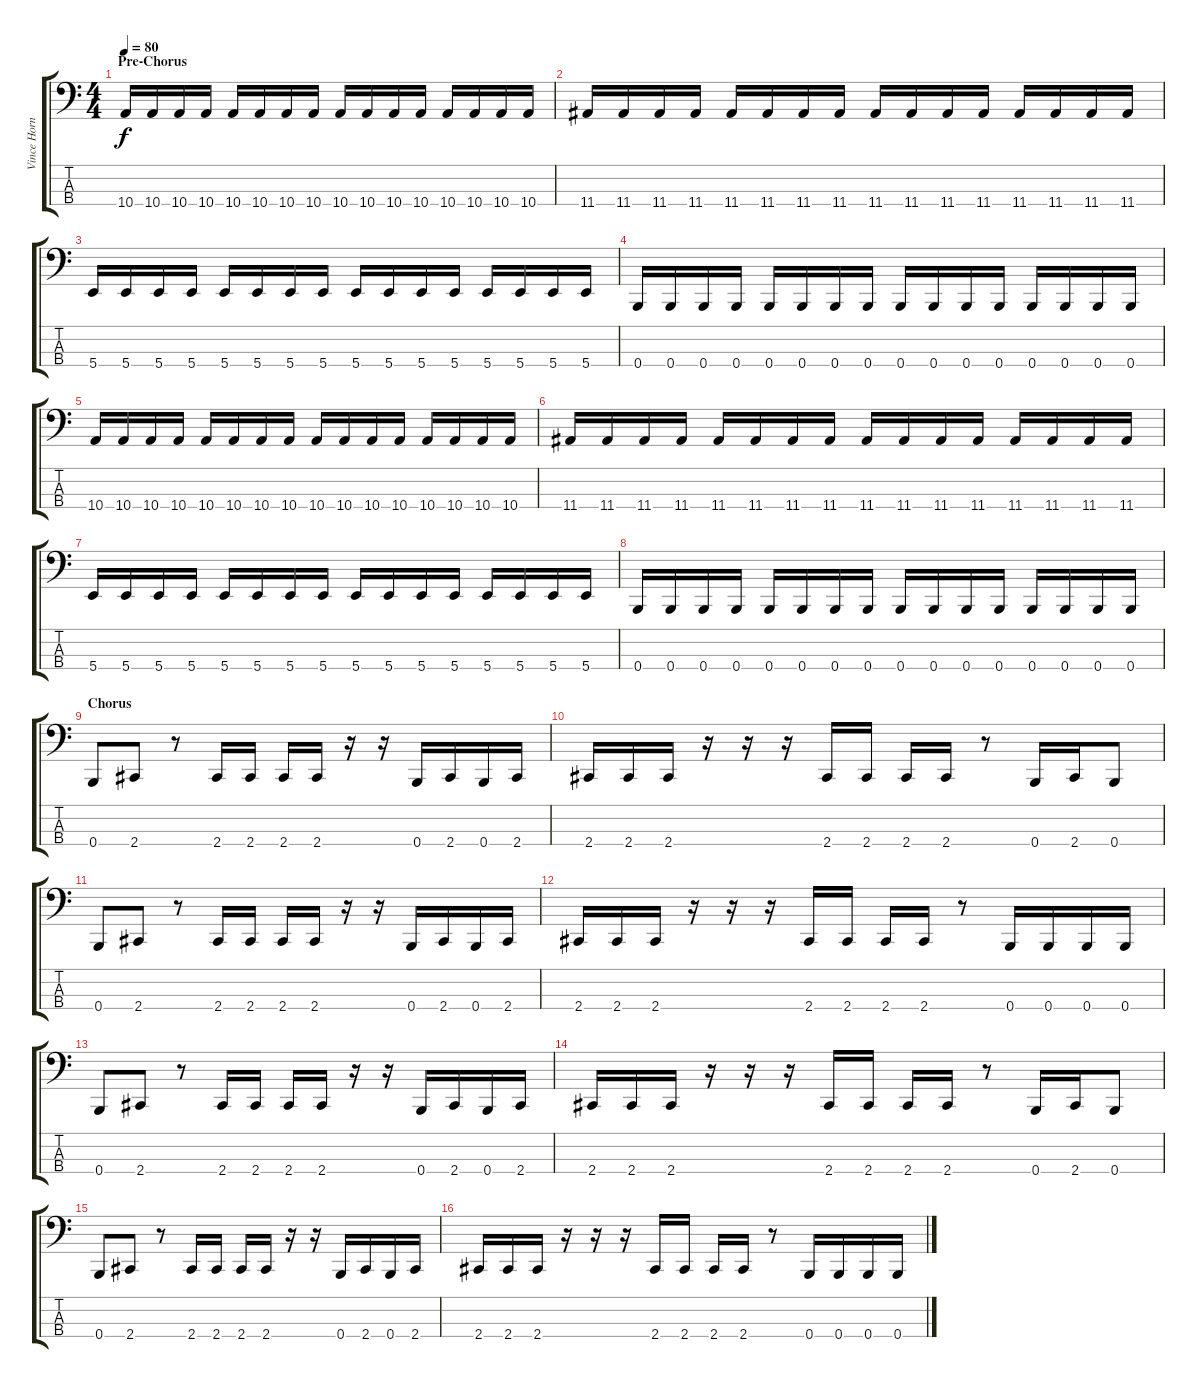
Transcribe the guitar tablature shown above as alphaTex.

\track ("Vince Hornsby" "Vince Horn") {instrument electricbasspick}
\staff {score tabs}
\tuning (E2 B1 Gb1 B0) {hide}
\ts (4 4)
\section ("" "Pre-Chorus")
\tempo 80
\clef f4
\ks c
10.4.16{dy f} 10.4.16 10.4.16 10.4.16 10.4.16 10.4.16 10.4.16 10.4.16 10.4.16 10.4.16 10.4.16 10.4.16 10.4.16 10.4.16 10.4.16 10.4.16 |
11.4.16 11.4.16 11.4.16 11.4.16 11.4.16 11.4.16 11.4.16 11.4.16 11.4.16 11.4.16 11.4.16 11.4.16 11.4.16 11.4.16 11.4.16 11.4.16 |
5.4.16 5.4.16 5.4.16 5.4.16 5.4.16 5.4.16 5.4.16 5.4.16 5.4.16 5.4.16 5.4.16 5.4.16 5.4.16 5.4.16 5.4.16 5.4.16 |
0.4.16 0.4.16 0.4.16 0.4.16 0.4.16 0.4.16 0.4.16 0.4.16 0.4.16 0.4.16 0.4.16 0.4.16 0.4.16 0.4.16 0.4.16 0.4.16 |
10.4.16 10.4.16 10.4.16 10.4.16 10.4.16 10.4.16 10.4.16 10.4.16 10.4.16 10.4.16 10.4.16 10.4.16 10.4.16 10.4.16 10.4.16 10.4.16 |
11.4.16 11.4.16 11.4.16 11.4.16 11.4.16 11.4.16 11.4.16 11.4.16 11.4.16 11.4.16 11.4.16 11.4.16 11.4.16 11.4.16 11.4.16 11.4.16 |
5.4.16 5.4.16 5.4.16 5.4.16 5.4.16 5.4.16 5.4.16 5.4.16 5.4.16 5.4.16 5.4.16 5.4.16 5.4.16 5.4.16 5.4.16 5.4.16 |
0.4.16 0.4.16 0.4.16 0.4.16 0.4.16 0.4.16 0.4.16 0.4.16 0.4.16 0.4.16 0.4.16 0.4.16 0.4.16 0.4.16 0.4.16 0.4.16 |
\section ("" "Chorus")
0.4.8 2.4.8 r.8 2.4.16 2.4.16 2.4.16 2.4.16 r.16 r.16 0.4.16 2.4.16 0.4.16 2.4.16 |
2.4.16 2.4.16 2.4.16 r.16 r.16 r.16 2.4.16 2.4.16 2.4.16 2.4.16 r.8 0.4.16 2.4.16 0.4.8 |
0.4.8 2.4.8 r.8 2.4.16 2.4.16 2.4.16 2.4.16 r.16 r.16 0.4.16 2.4.16 0.4.16 2.4.16 |
2.4.16 2.4.16 2.4.16 r.16 r.16 r.16 2.4.16 2.4.16 2.4.16 2.4.16 r.8 0.4.16 0.4.16 0.4.16 0.4.16 |
0.4.8 2.4.8 r.8 2.4.16 2.4.16 2.4.16 2.4.16 r.16 r.16 0.4.16 2.4.16 0.4.16 2.4.16 |
2.4.16 2.4.16 2.4.16 r.16 r.16 r.16 2.4.16 2.4.16 2.4.16 2.4.16 r.8 0.4.16 2.4.16 0.4.8 |
0.4.8 2.4.8 r.8 2.4.16 2.4.16 2.4.16 2.4.16 r.16 r.16 0.4.16 2.4.16 0.4.16 2.4.16 |
2.4.16 2.4.16 2.4.16 r.16 r.16 r.16 2.4.16 2.4.16 2.4.16 2.4.16 r.8 0.4.16 0.4.16 0.4.16 0.4.16
